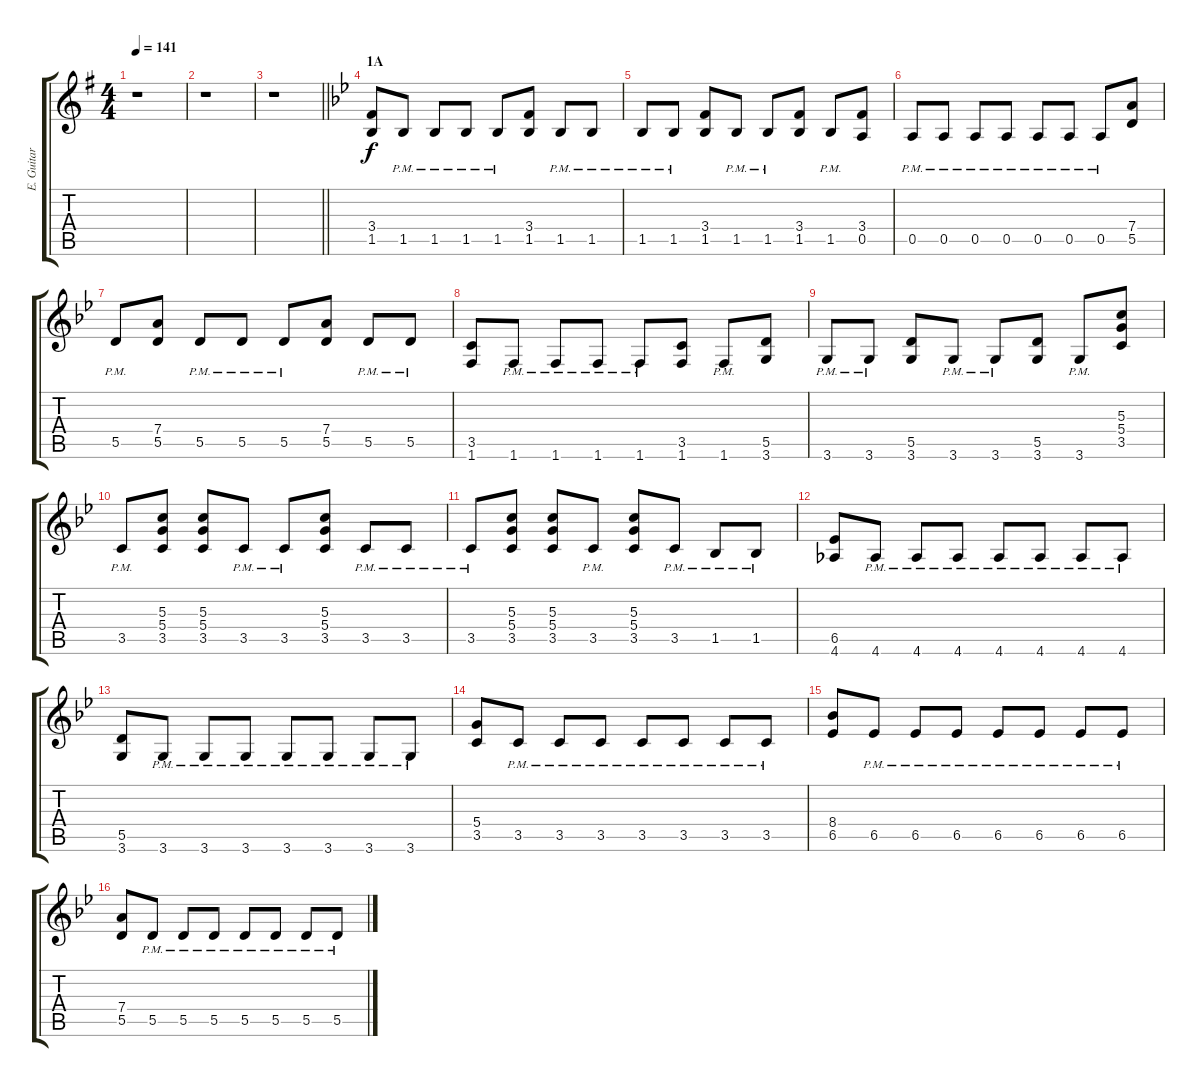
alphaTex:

\track ("E. Guitar III" "E. Guitar ") {instrument overdrivenguitar}
\staff {score tabs}
\tuning (E4 B3 G3 D3 A2 E2) {hide}
\ts (4 4)
\tempo 141
\clef g2
\ks g
r.1{dy f} |
r.1 |
\barLineRight lightlight
r.1 |
\section ("" "1A")
\ks bb
(3.4 1.5).8 1.5{pm}.8 1.5{pm}.8 1.5{pm}.8 1.5{pm}.8 (3.4 1.5).8 1.5{pm}.8 1.5{pm}.8 |
1.5{pm}.8 1.5{pm}.8 (3.4 1.5).8 1.5{pm}.8 1.5{pm}.8 (3.4 1.5).8 1.5{pm}.8 (3.4 0.5).8 |
0.5{pm}.8 0.5{pm}.8 0.5{pm}.8 0.5{pm}.8 0.5{pm}.8 0.5{pm}.8 0.5{pm}.8 (7.4 5.5).8 |
5.5{pm}.8 (7.4 5.5).8 5.5{pm}.8 5.5{pm}.8 5.5{pm}.8 (7.4 5.5).8 5.5{pm}.8 5.5{pm}.8 |
(3.5 1.6).8 1.6{pm}.8 1.6{pm}.8 1.6{pm}.8 1.6{pm}.8 (3.5 1.6).8 1.6{pm}.8 (5.5 3.6).8 |
3.6{pm}.8 3.6{pm}.8 (5.5 3.6).8 3.6{pm}.8 3.6{pm}.8 (5.5 3.6).8 3.6{pm}.8 (5.3 5.4 3.5).8 |
3.5{pm}.8 (5.3 5.4 3.5).8 (5.3 5.4 3.5).8 3.5{pm}.8 3.5{pm}.8 (5.3 5.4 3.5).8 3.5{pm}.8 3.5{pm}.8 |
3.5{pm}.8 (5.3 5.4 3.5).8 (5.3 5.4 3.5).8 3.5{pm}.8 (5.3 5.4 3.5).8 3.5{pm}.8 1.5{pm}.8 1.5{pm}.8 |
(6.5 4.6).8 4.6{pm}.8 4.6{pm}.8 4.6{pm}.8 4.6{pm}.8 4.6{pm}.8 4.6{pm}.8 4.6{pm}.8 |
(5.5 3.6).8 3.6{pm}.8 3.6{pm}.8 3.6{pm}.8 3.6{pm}.8 3.6{pm}.8 3.6{pm}.8 3.6{pm}.8 |
(5.4 3.5).8 3.5{pm}.8 3.5{pm}.8 3.5{pm}.8 3.5{pm}.8 3.5{pm}.8 3.5{pm}.8 3.5{pm}.8 |
(8.4 6.5).8 6.5{pm}.8 6.5{pm}.8 6.5{pm}.8 6.5{pm}.8 6.5{pm}.8 6.5{pm}.8 6.5{pm}.8 |
(7.4 5.5).8 5.5{pm}.8 5.5{pm}.8 5.5{pm}.8 5.5{pm}.8 5.5{pm}.8 5.5{pm}.8 5.5{pm}.8
